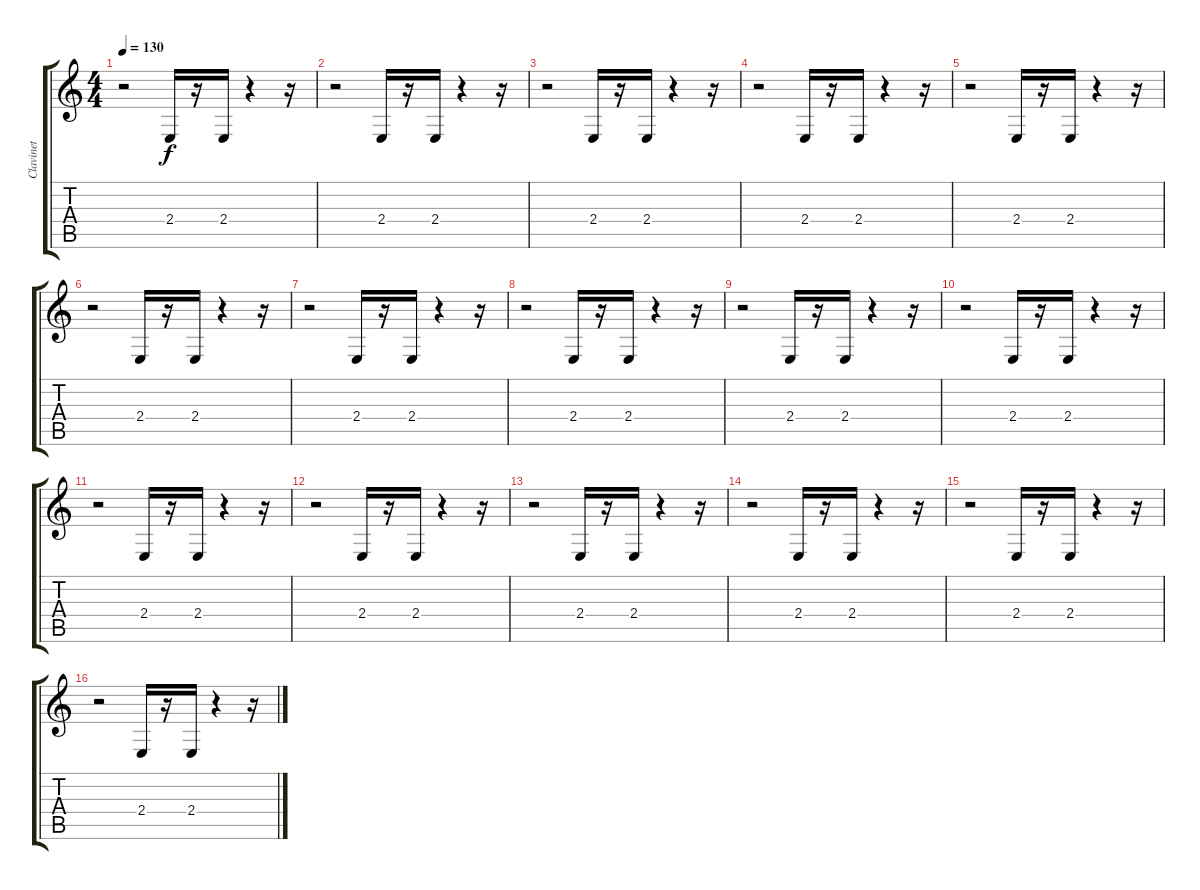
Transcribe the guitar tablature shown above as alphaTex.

\track ("Clavinet" "Clavinet") {instrument clavinet}
\staff {score tabs}
\tuning (E4 B3 G3 D3 A2 E2) {hide}
\ts (4 4)
\tempo 130
\clef g2
\ks c
r.2{dy f} 2.4.16 r.16 2.4.16 r.4 r.16 |
r.2 2.4.16 r.16 2.4.16 r.4 r.16 |
r.2 2.4.16 r.16 2.4.16 r.4 r.16 |
r.2 2.4.16 r.16 2.4.16 r.4 r.16 |
r.2 2.4.16 r.16 2.4.16 r.4 r.16 |
r.2 2.4.16 r.16 2.4.16 r.4 r.16 |
r.2 2.4.16 r.16 2.4.16 r.4 r.16 |
r.2 2.4.16 r.16 2.4.16 r.4 r.16 |
r.2 2.4.16 r.16 2.4.16 r.4 r.16 |
r.2 2.4.16 r.16 2.4.16 r.4 r.16 |
r.2 2.4.16 r.16 2.4.16 r.4 r.16 |
r.2 2.4.16 r.16 2.4.16 r.4 r.16 |
r.2 2.4.16 r.16 2.4.16 r.4 r.16 |
r.2 2.4.16 r.16 2.4.16 r.4 r.16 |
r.2 2.4.16 r.16 2.4.16 r.4 r.16 |
r.2 2.4.16 r.16 2.4.16 r.4 r.16
